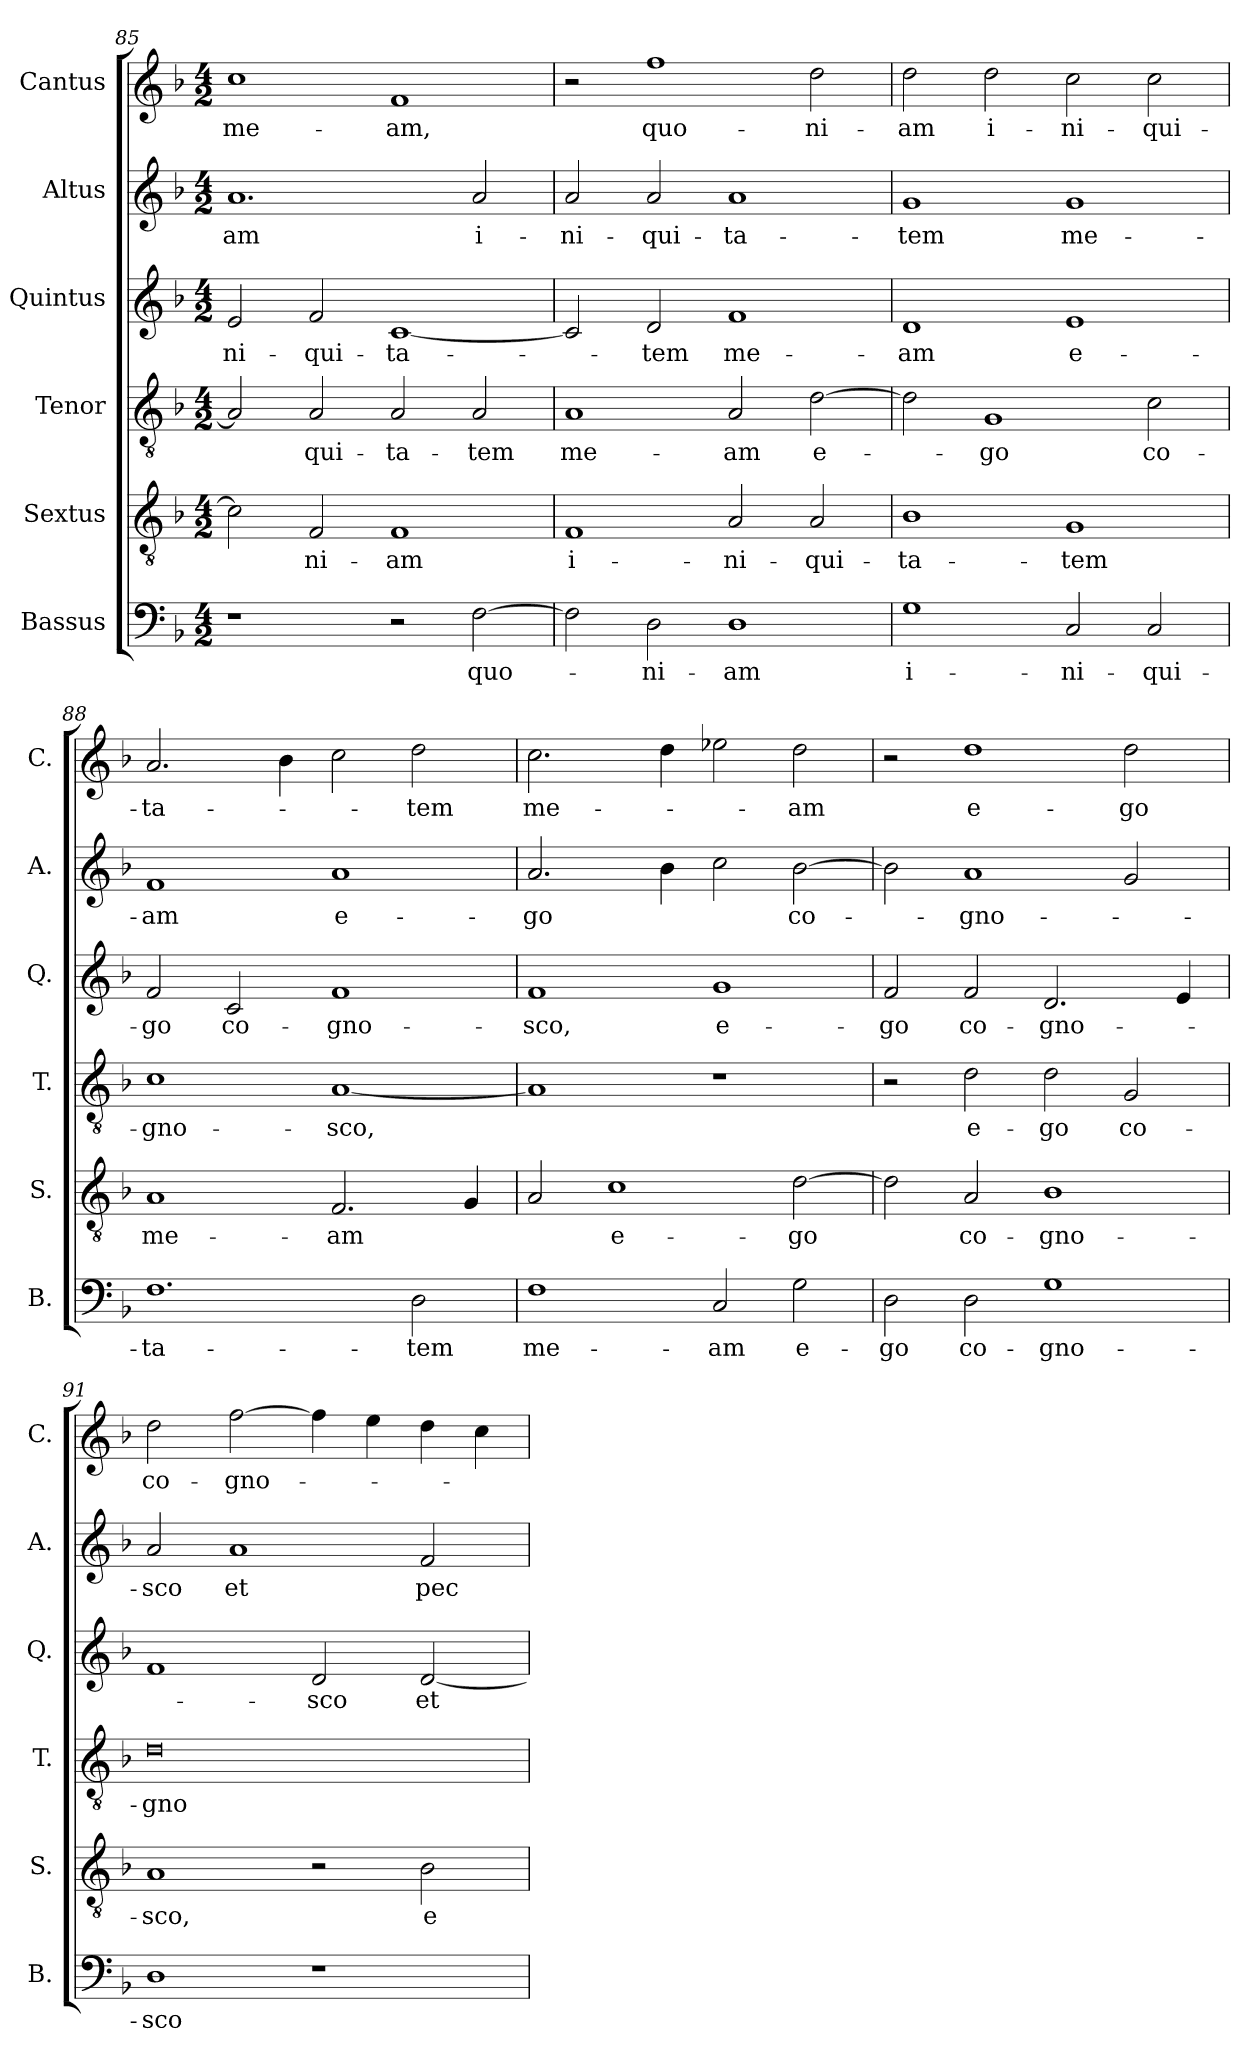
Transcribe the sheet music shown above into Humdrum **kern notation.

**kern	**text	**kern	**text	**kern	**text	**kern	**text	**kern	**text	**kern	**text
*part6	*part6	*part5	*part5	*part4	*part4	*part3	*part3	*part2	*part2	*part1	*part1
*staff6	*staff6	*staff5	*staff5	*staff4	*staff4	*staff3	*staff3	*staff2	*staff2	*staff1	*staff1
*I"Bassus	*	*I"Sextus	*	*I"Tenor	*	*I"Quintus	*	*I"Altus	*	*I"Cantus	*
*I'B.	*	*I'S.	*	*I'T.	*	*I'Q.	*	*I'A.	*	*I'C.	*
*clefF4	*	*clefGv2	*	*clefGv2	*	*clefG2	*	*clefG2	*	*clefG2	*
*k[b-]	*	*k[b-]	*	*k[b-]	*	*k[b-]	*	*k[b-]	*	*k[b-]	*
*M4/2	*	*M4/2	*	*M4/2	*	*M4/2	*	*M4/2	*	*M4/2	*
=85	=85	=85	=85	=85	=85	=85	=85	=85	=85	=85	=85
1r	.	2c\]	.	2A/]	.	2e/	-ni-	1.a	-am	1cc	me-
.	.	2F/	-ni-	2A/	-qui-	2f/	-qui-	.	.	.	.
2r	.	1F	-am	2A/	-ta-	[1c	-ta-	.	.	1f	-am,
[2F\	quo-	.	.	2A/	-tem	.	.	2a/	i-	.	.
=86	=86	=86	=86	=86	=86	=86	=86	=86	=86	=86	=86
2F\]	.	1F	i-	1A	me-	2c/]	.	2a/	-ni-	2r	.
2D\	-ni-	.	.	.	.	2d/	-tem	2a/	-qui-	1ff	quo-
1D	-am	2A/	-ni-	2A/	-am	1f	me-	1a	-ta-	.	.
.	.	2A/	-qui-	[2d\	e-	.	.	.	.	2dd\	-ni-
=87	=87	=87	=87	=87	=87	=87	=87	=87	=87	=87	=87
1G	i-	1B-	-ta-	2d\]	.	1d	-am	1g	-tem	2dd\	-am
.	.	.	.	1G	-go	.	.	.	.	2dd\	i-
2C/	-ni-	1G	-tem	.	.	1e	e-	1g	me-	2cc\	-ni-
2C/	-qui-	.	.	2c\	co-	.	.	.	.	2cc\	-qui-
=88	=88	=88	=88	=88	=88	=88	=88	=88	=88	=88	=88
1.F	-ta-	1A	me-	1c	-gno-	2f/	-go	1f	-am	2.a/	-ta-
.	.	.	.	.	.	2c/	co-	.	.	.	.
.	.	.	.	.	.	.	.	.	.	4b-\	.
.	.	2.F/	-am	[1A	-sco,	1f	-gno-	1a	e-	2cc\	.
2D\	-tem	.	.	.	.	.	.	.	.	2dd\	-tem
.	.	4G/	.	.	.	.	.	.	.	.	.
=89	=89	=89	=89	=89	=89	=89	=89	=89	=89	=89	=89
1F	me-	2A/	.	1A]	.	1f	-sco,	2.a/	-go	2.cc\	me-
.	.	1c	e-	.	.	.	.	.	.	.	.
.	.	.	.	.	.	.	.	4b-\	.	4dd\	.
2C/	-am	.	.	1r	.	1g	e-	2cc\	.	2ee-X\	.
2G\	e-	[2d\	-go	.	.	.	.	[2b-\	co-	2dd\	-am
=90	=90	=90	=90	=90	=90	=90	=90	=90	=90	=90	=90
2D\	-go	2d\]	.	2r	.	2f/	-go	2b-\]	.	2r	.
2D\	co-	2A/	co-	2d\	e-	2f/	co-	1a	-gno-	1dd	e-
1G	-gno-	1B-	-gno-	2d\	-go	2.d/	-gno-	.	.	.	.
.	.	.	.	2G/	co-	.	.	2g/	.	2dd\	-go
.	.	.	.	.	.	4e/	.	.	.	.	.
!!LO:LB:g=z
=91	=91	=91	=91	=91	=91	=91	=91	=91	=91	=91	=91
1D	-sco	1A	-sco,	0d	-gno-	1f	.	2a/	-sco	2dd\	co-
.	.	.	.	.	.	.	.	1a	et	[2ff\	-gno-
1r	.	2r	.	.	.	2d/	-sco	.	.	4ff\]	.
.	.	.	.	.	.	.	.	.	.	4ee\	.
.	.	2B-\	e-	.	.	[2d/	et	2f/	pec-	4dd\	.
.	.	.	.	.	.	.	.	.	.	4cc\	.
=	=	=	=	=	=	=	=	=	=	=	=
*-	*-	*-	*-	*-	*-	*-	*-	*-	*-	*-	*-
